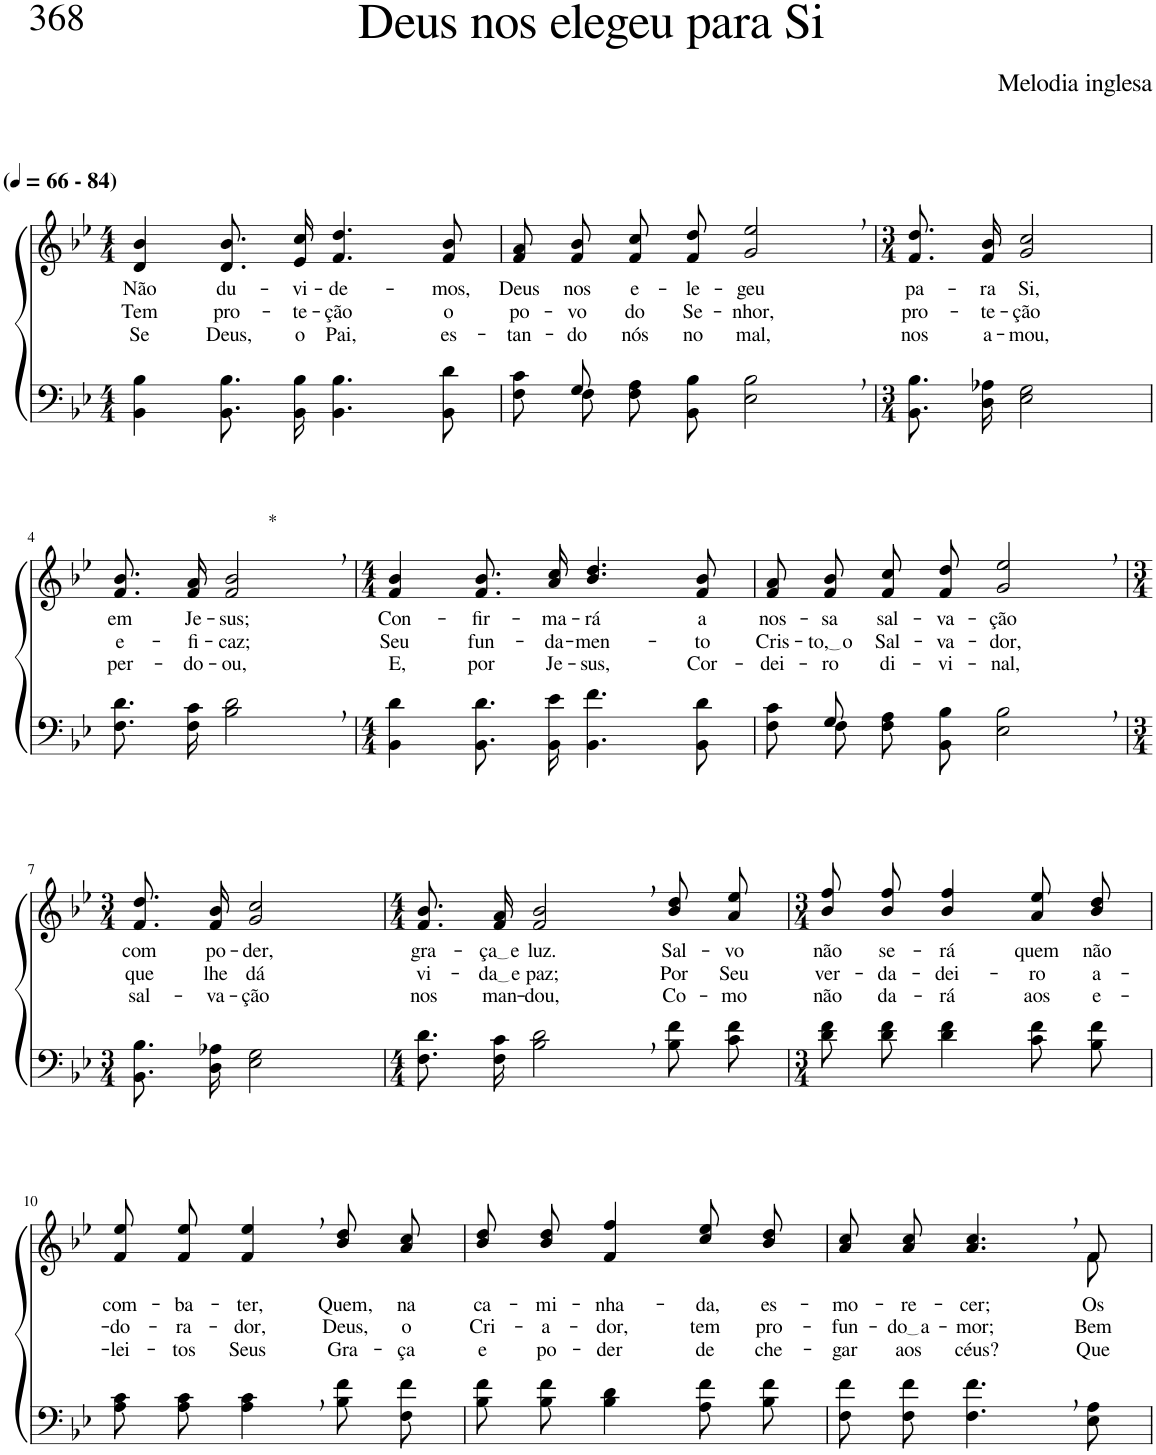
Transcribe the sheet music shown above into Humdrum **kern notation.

**kern	**kern	**text	**text	**text
*part2	*part1	*part1	*part1	*part1
*staff2	*staff1	*staff1	*staff1	*staff1
*I"Parte III e IV	*I"Parte I e II	*	*	*
*clefF4	*clefG2	*	*	*
*Trd2c3	*Trd2c3	*	*	*
*k[b-e-]	*k[b-e-]	*	*	*
*M4/4	*M4/4	*	*	*
*MM66	*MM66	*	*	*
=1	=1	=1	=1	=1
!	!LO:TX:a:B:t=(	!	!	!
!	!LO:TX:a:B:t=- 84)	!	!	!
!	!	!LO:LY:b	!LO:LY:b	!LO:LY:b
4BB-\ 4B-\	4d/ 4b-/	Não	Tem	Se
!	!	!LO:LY:b	!LO:LY:b	!LO:LY:b
8.BB-\ 8.B-\L	8.d/ 8.b-/L	du-	pro-	Deus,
!	!	!LO:LY:b	!LO:LY:b	!LO:LY:b
16BB-\ 16B-\Jk	16e-/ 16cc/Jk	-vi-	-te-	o
!	!	!LO:LY:b	!LO:LY:b	!LO:LY:b
4.BB-\ 4.B-\	4.f/ 4.dd/	-de-	-ção	Pai,
!	!	!LO:LY:b	!LO:LY:b	!LO:LY:b
8BB-\ 8d\	8f/ 8b-/	-mos,	o	es-
=2	=2	=2	=2	=2
*^	*	*	*	*
!	!	!	!LO:LY:b	!LO:LY:b	!LO:LY:b
8ryy	8F\ 8c\L	8f/ 8a/L	Deus	po-	-tan-
!	!	!	!LO:LY:b	!LO:LY:b	!LO:LY:b
8G/	8F\J	8f/ 8b-/J	nos	-vo	-do
!	!	!	!LO:LY:b	!LO:LY:b	!LO:LY:b
2.ryy	8F\ 8A\L	8f/ 8cc/L	e-	do	nós
!	!	!	!LO:LY:b	!LO:LY:b	!LO:LY:b
.	8BB-\ 8B-\J	8f/ 8dd/J	-le-	Se-	no
!	!	!	!LO:LY:b	!LO:LY:b	!LO:LY:b
.	2E-\ 2B-\	2g/, 2ee-/,	-geu	-nhor,	mal,
*v	*v	*	*	*	*
=3	=3	=3	=3	=3
*M3/4	*M3/4	*	*	*
*^	*	*	*	*
!	!	!	!LO:LY:b	!LO:LY:b	!LO:LY:b
*v	*v	*	*	*	*
8.BB-\ 8.B-\L	8.f/ 8.dd/L	pa-	pro-	nos
!	!	!LO:LY:b	!LO:LY:b	!LO:LY:b
16D\ 16A-X\Jk	16f/ 16b-/Jk	-ra	-te-	a-
!	!	!LO:LY:b	!LO:LY:b	!LO:LY:b
2E-\ 2G\	2g/ 2cc/	Si,	-ção	-mou,
!!LO:LB:g=z
=4	=4	=4	=4	=4
!	!	!LO:LY:b	!LO:LY:b	!LO:LY:b
8.F\ 8.d\L	8.f/ 8.b-/L	em	e-	per-
!	!	!LO:LY:b	!LO:LY:b	!LO:LY:b
16F\ 16c\Jk	16f/ 16a/Jk	Je-	-fi-	-do-
!	!LO:TX:a:t=*	!	!	!
!	!	!LO:LY:b	!LO:LY:b	!LO:LY:b
2B-\, 2d\,	2f/, 2b-/,	-sus;	-caz;	-ou,
=5	=5	=5	=5	=5
*M4/4	*M4/4	*	*	*
!	!	!LO:LY:b	!LO:LY:b	!LO:LY:b
4BB-\ 4d\	4f/ 4b-/	Con-	Seu	E,
!	!	!LO:LY:b	!LO:LY:b	!LO:LY:b
8.BB-\ 8.d\L	8.f/ 8.b-/L	-fir-	fun-	por
!	!	!LO:LY:b	!LO:LY:b	!LO:LY:b
16BB-\ 16e-\Jk	16a/ 16cc/Jk	-ma-	-da-	Je-
!	!	!LO:LY:b	!LO:LY:b	!LO:LY:b
4.BB-\ 4.f\	4.b-/ 4.dd/	-rá	-men-	-sus,
!	!	!LO:LY:b	!LO:LY:b	!LO:LY:b
8BB-\ 8d\	8f/ 8b-/	a	-to	Cor-
=6	=6	=6	=6	=6
*^	*	*	*	*
!	!	!	!LO:LY:b	!LO:LY:b	!LO:LY:b
8ryy	8F\ 8c\L	8f/ 8a/L	nos-	Cris-	-dei-
!	!	!	!LO:LY:b	!LO:LY:b	!LO:LY:b
8G/	8F\J	8f/ 8b-/J	-sa	to, o	-ro
!	!	!	!LO:LY:b	!LO:LY:b	!LO:LY:b
2.ryy	8F\ 8A\L	8f/ 8cc/L	sal-	Sal-	di-
!	!	!	!LO:LY:b	!LO:LY:b	!LO:LY:b
.	8BB-\ 8B-\J	8f/ 8dd/J	-va-	-va-	-vi-
!	!	!	!LO:LY:b	!LO:LY:b	!LO:LY:b
.	2E-\ 2B-\	2g/, 2ee-/,	-ção	-dor,	-nal,
*v	*v	*	*	*	*
!!LO:LB:g=z
=7	=7	=7	=7	=7
*M3/4	*M3/4	*	*	*
*^	*	*	*	*
!	!	!	!LO:LY:b	!LO:LY:b	!LO:LY:b
*v	*v	*	*	*	*
8.BB-\ 8.B-\L	8.f/ 8.dd/L	com	que	sal-
!	!	!LO:LY:b	!LO:LY:b	!LO:LY:b
16D\ 16A-X\Jk	16f/ 16b-/Jk	po-	lhe	-va-
!	!	!LO:LY:b	!LO:LY:b	!LO:LY:b
2E-\ 2G\	2g/ 2cc/	-der,	dá	-ção
=8	=8	=8	=8	=8
*M4/4	*M4/4	*	*	*
!	!	!LO:LY:b	!LO:LY:b	!LO:LY:b
8.F\ 8.d\L	8.f/ 8.b-/L	gra-	vi-	nos
!	!	!LO:LY:b	!LO:LY:b	!LO:LY:b
16F\ 16c\Jk	16f/ 16a/Jk	ça e	da e	man-
!	!	!LO:LY:b	!LO:LY:b	!LO:LY:b
2B-\, 2d\,	2f/, 2b-/,	luz.	paz;	-dou,
!	!	!LO:LY:b	!LO:LY:b	!LO:LY:b
8B-\ 8f\L	8b-\ 8dd\L	Sal-	Por	Co-
!	!	!LO:LY:b	!LO:LY:b	!LO:LY:b
8c\ 8f\J	8a\ 8ee-\J	-vo	Seu	-mo
=9	=9	=9	=9	=9
*M3/4	*M3/4	*	*	*
!	!	!LO:LY:b	!LO:LY:b	!LO:LY:b
8d\ 8f\L	8b-\ 8ff\L	não	ver-	não
!	!	!LO:LY:b	!LO:LY:b	!LO:LY:b
8d\ 8f\J	8b-\ 8ff\J	se-	-da-	da-
!	!	!LO:LY:b	!LO:LY:b	!LO:LY:b
4d\ 4f\	4b-/ 4ff/	-rá	-dei-	-rá
!	!	!LO:LY:b	!LO:LY:b	!LO:LY:b
8c\ 8f\L	8a\ 8ee-\L	quem	-ro	aos
!	!	!LO:LY:b	!LO:LY:b	!LO:LY:b
8B-\ 8f\J	8b-\ 8dd\J	não	a-	e-
!!LO:LB:g=z
=10	=10	=10	=10	=10
!	!	!LO:LY:b	!LO:LY:b	!LO:LY:b
8A\ 8c\L	8f\ 8ee-\L	com-	-do-	-lei-
!	!	!LO:LY:b	!LO:LY:b	!LO:LY:b
8A\ 8c\J	8f\ 8ee-\J	-ba-	-ra-	-tos
!	!	!LO:LY:b	!LO:LY:b	!LO:LY:b
4A\, 4c\,	4f/, 4ee-/,	-ter,	-dor,	Seus
!	!	!LO:LY:b	!LO:LY:b	!LO:LY:b
8B-\ 8f\L	8b-\ 8dd\L	Quem,	Deus,	Gra-
!	!	!LO:LY:b	!LO:LY:b	!LO:LY:b
8F\ 8f\J	8a\ 8cc\J	na	o	-ça
=11	=11	=11	=11	=11
!	!	!LO:LY:b	!LO:LY:b	!LO:LY:b
8B-\ 8f\L	8b-\ 8dd\L	ca-	Cri-	e
!	!	!LO:LY:b	!LO:LY:b	!LO:LY:b
8B-\ 8f\J	8b-\ 8dd\J	-mi-	-a-	po-
!	!	!LO:LY:b	!LO:LY:b	!LO:LY:b
4B-\ 4d\	4f/ 4ff/	-nha-	-dor,	-der
!	!	!LO:LY:b	!LO:LY:b	!LO:LY:b
8A\ 8f\L	8cc\ 8ee-\L	-da,	tem	de
!	!	!LO:LY:b	!LO:LY:b	!LO:LY:b
8B-\ 8f\J	8b-\ 8dd\J	es-	pro-	che-
=12	=12	=12	=12	=12
!	!	!LO:LY:b	!LO:LY:b	!LO:LY:b
*	*^	*	*	*
8F\ 8f\L	8a\ 8cc\L	8ryy	-mo-	-fun-	-gar
!	!	!	!LO:LY:b	!LO:LY:b	!LO:LY:b
*	*v	*v	*	*	*
8F\ 8f\J	8a\ 8cc\J	-re-	do a	aos
!	!	!LO:LY:b	!LO:LY:b	!LO:LY:b
4.F\, 4.f\,	4.a/, 4.cc/,	-cer;	-mor;	céus?
*	*^	*	*	*
!	!	!	!LO:LY:b	!LO:LY:b	!LO:LY:b
8E-\ 8A\	8f/	8f\	Os	Bem	Que
*	*v	*v	*	*	*
=	=	=	=	=
*-	*-	*-	*-	*-
